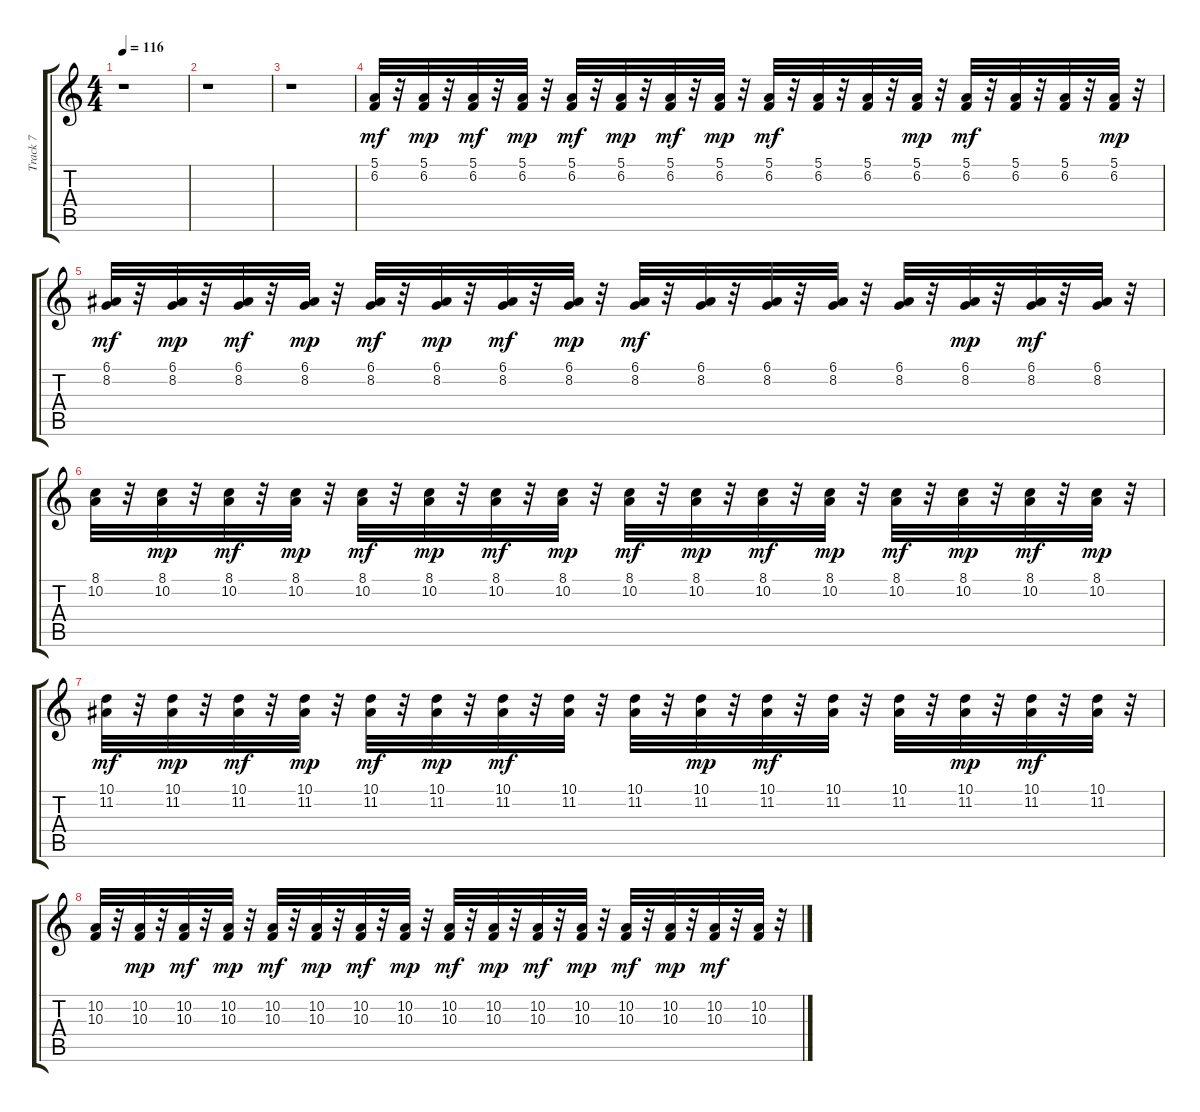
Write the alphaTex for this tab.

\track ("Track 7" "Track 7") {instrument lead8bassandlead}
\staff {score tabs}
\tuning (E4 B3 G3 D3 A2 E2) {hide}
\ts (4 4)
\tempo 116
\clef g2
\ks c
r.1{dy mp} |
r.1 |
r.1 |
(5.1 6.2).32{dy mf} r.32 (5.1 6.2).32{dy mp} r.32 (5.1 6.2).32{dy mf} r.32 (5.1 6.2).32{dy mp} r.32 (5.1 6.2).32{dy mf} r.32 (5.1 6.2).32{dy mp} r.32 (5.1 6.2).32{dy mf} r.32 (5.1 6.2).32{dy mp} r.32 (5.1 6.2).32{dy mf} r.32 (5.1 6.2).32 r.32 (5.1 6.2).32 r.32 (5.1 6.2).32{dy mp} r.32 (5.1 6.2).32{dy mf} r.32 (5.1 6.2).32 r.32 (5.1 6.2).32 r.32 (5.1 6.2).32{dy mp} r.32 |
(6.1 8.2).32{dy mf} r.32 (6.1 8.2).32{dy mp} r.32 (6.1 8.2).32{dy mf} r.32 (6.1 8.2).32{dy mp} r.32 (6.1 8.2).32{dy mf} r.32 (6.1 8.2).32{dy mp} r.32 (6.1 8.2).32{dy mf} r.32 (6.1 8.2).32{dy mp} r.32 (6.1 8.2).32{dy mf} r.32 (6.1 8.2).32 r.32 (6.1 8.2).32 r.32 (6.1 8.2).32 r.32 (6.1 8.2).32 r.32 (6.1 8.2).32{dy mp} r.32 (6.1 8.2).32{dy mf} r.32 (6.1 8.2).32 r.32 |
(8.1 10.2).32 r.32 (8.1 10.2).32{dy mp} r.32 (8.1 10.2).32{dy mf} r.32 (8.1 10.2).32{dy mp} r.32 (8.1 10.2).32{dy mf} r.32 (8.1 10.2).32{dy mp} r.32 (8.1 10.2).32{dy mf} r.32 (8.1 10.2).32{dy mp} r.32 (8.1 10.2).32{dy mf} r.32 (8.1 10.2).32{dy mp} r.32 (8.1 10.2).32{dy mf} r.32 (8.1 10.2).32{dy mp} r.32 (8.1 10.2).32{dy mf} r.32 (8.1 10.2).32{dy mp} r.32 (8.1 10.2).32{dy mf} r.32 (8.1 10.2).32{dy mp} r.32 |
(10.1 11.2).32{dy mf} r.32 (10.1 11.2).32{dy mp} r.32 (10.1 11.2).32{dy mf} r.32 (10.1 11.2).32{dy mp} r.32 (10.1 11.2).32{dy mf} r.32 (10.1 11.2).32{dy mp} r.32 (10.1 11.2).32{dy mf} r.32 (10.1 11.2).32 r.32 (10.1 11.2).32 r.32 (10.1 11.2).32{dy mp} r.32 (10.1 11.2).32{dy mf} r.32 (10.1 11.2).32 r.32 (10.1 11.2).32 r.32 (10.1 11.2).32{dy mp} r.32 (10.1 11.2).32{dy mf} r.32 (10.1 11.2).32 r.32 |
(10.2 10.3).32 r.32 (10.2 10.3).32{dy mp} r.32 (10.2 10.3).32{dy mf} r.32 (10.2 10.3).32{dy mp} r.32 (10.2 10.3).32{dy mf} r.32 (10.2 10.3).32{dy mp} r.32 (10.2 10.3).32{dy mf} r.32 (10.2 10.3).32{dy mp} r.32 (10.2 10.3).32{dy mf} r.32 (10.2 10.3).32{dy mp} r.32 (10.2 10.3).32{dy mf} r.32 (10.2 10.3).32{dy mp} r.32 (10.2 10.3).32{dy mf} r.32 (10.2 10.3).32{dy mp} r.32 (10.2 10.3).32{dy mf} r.32 (10.2 10.3).32 r.32
